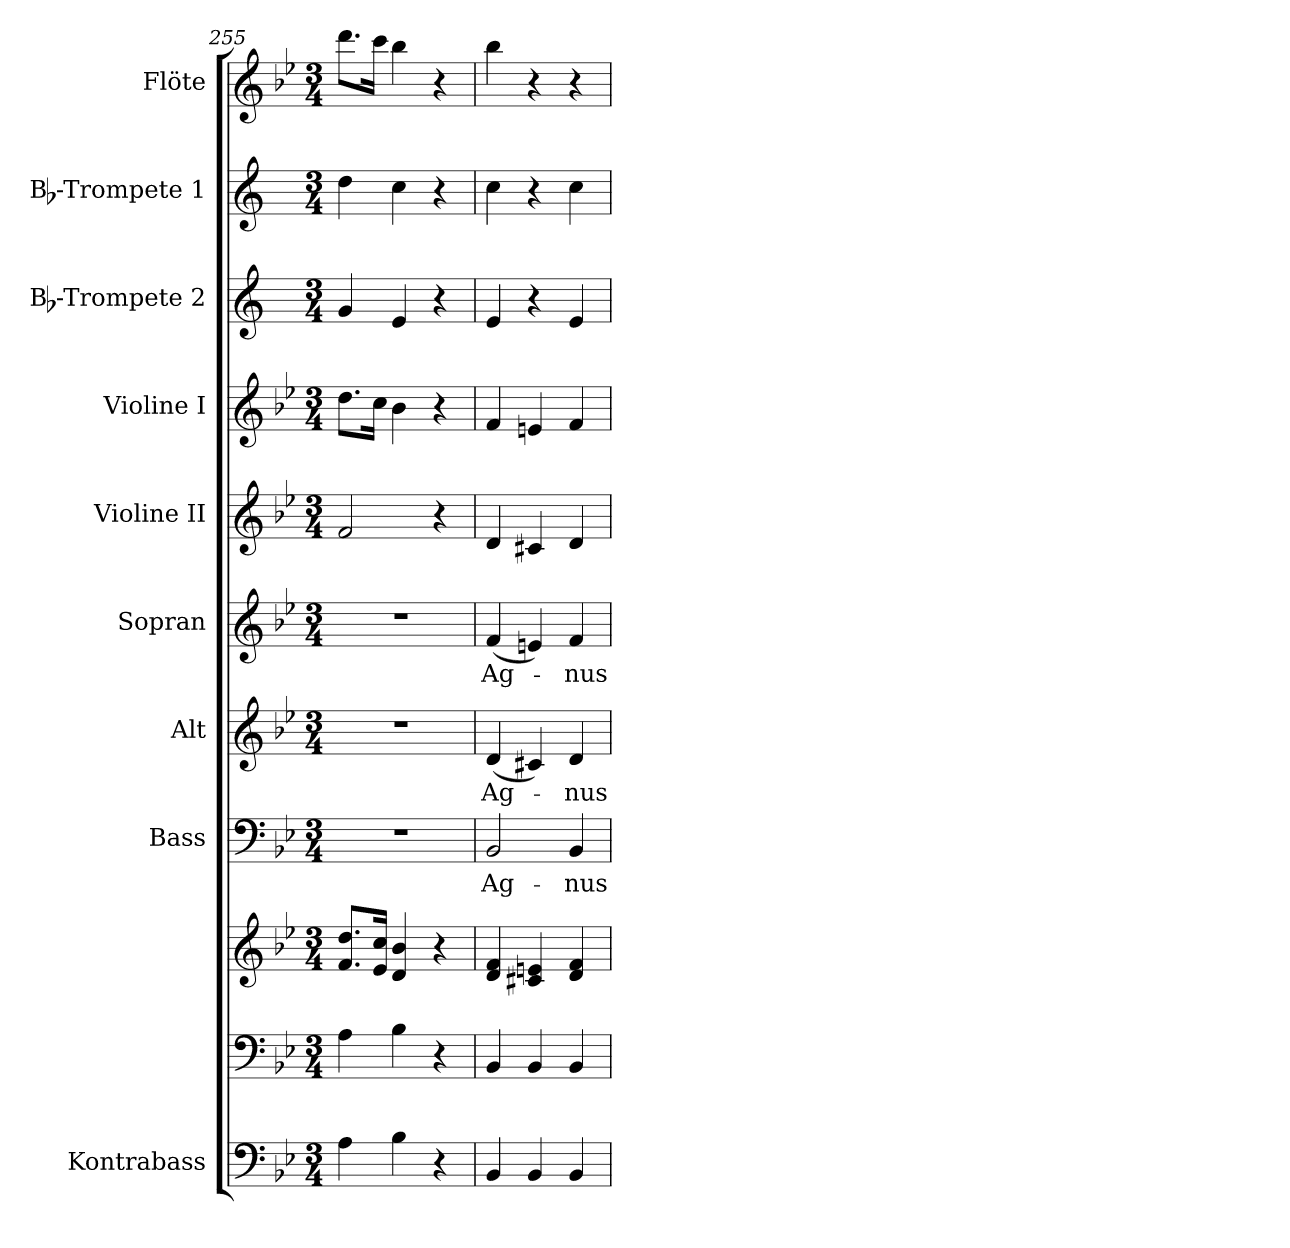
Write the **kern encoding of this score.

**kern	**kern	**kern	**kern	**text	**kern	**text	**kern	**text	**kern	**kern	**kern	**kern	**kern
*part10	*part9	*part9	*part8	*part8	*part7	*part7	*part6	*part6	*part5	*part4	*part3	*part2	*part1
*staff11	*staff10	*staff9	*staff8	*staff8	*staff7	*staff7	*staff6	*staff6	*staff5	*staff4	*staff3	*staff2	*staff1
*I"Kontrabass	*	*	*I"Bass	*	*I"Alt	*	*I"Sopran	*	*I"Violine II	*I"Violine I	*I"Bb-Trompete 2	*I"Bb-Trompete 1	*I"Flöte
*I'Kb.	*	*	*I'B.	*	*I'A.	*	*I'S.	*	*I'Vl. II	*I'Vl. I	*I'Bb Trp. 2	*I'Bb Trp. 1	*I'Fl.
*clefF4	*clefF4	*clefG2	*clefF4	*	*clefG2	*	*clefG2	*	*clefG2	*clefG2	*clefG2	*clefG2	*clefG2
*ITrd7c12	*	*	*	*	*	*	*	*	*	*	*ITrd1c2	*ITrd1c2	*
*k[b-e-]	*k[b-e-]	*k[b-e-]	*k[b-e-]	*	*k[b-e-]	*	*k[b-e-]	*	*k[b-e-]	*k[b-e-]	*k[b-e-]	*k[b-e-]	*k[b-e-]
*B-:	*B-:	*B-:	*B-:	*	*B-:	*	*B-:	*	*B-:	*B-:	*B-:	*B-:	*B-:
*M3/4	*M3/4	*M3/4	*M3/4	*	*M3/4	*	*M3/4	*	*M3/4	*M3/4	*M3/4	*M3/4	*M3/4
=255	=255	=255	=255	=255	=255	=255	=255	=255	=255	=255	=255	=255	=255
4AA\	4A\	8.f/ 8.dd/L	2.r	.	2.r	.	2.r	.	2f/	8.dd\L	4f/	4cc\	8.ddd\L
.	.	16e-/ 16cc/Jk	.	.	.	.	.	.	.	16cc\Jk	.	.	16ccc\Jk
4BB-\	4B-\	4d/ 4b-/	.	.	.	.	.	.	.	4b-\	4d/	4b-\	4bb-\
4r	4r	4r	.	.	.	.	.	.	4r	4r	4r	4r	4r
=256	=256	=256	=256	=256	=256	=256	=256	=256	=256	=256	=256	=256	=256
!	!	!	!	!LO:LY:b	!	!LO:LY:b	!	!LO:LY:b	!	!	!	!	!
4BBB-/	4BB-/	4d/ 4f/	2BB-/	Ag-	(<4d/	Ag-	(<4f/	Ag-	4d/	4f/	4d/	4b-\	4bb-\
4BBB-/	4BB-/	4c#X/ 4en/	.	.	4c#X/)	.	4en/)	.	4c#X/	4en/	4r	4r	4r
!	!	!	!	!LO:LY:b	!	!LO:LY:b	!	!LO:LY:b	!	!	!	!	!
4BBB-/	4BB-/	4d/ 4f/	4BB-/	-nus	4d/	-nus	4f/	-nus	4d/	4f/	4d/	4b-\	4r
=	=	=	=	=	=	=	=	=	=	=	=	=	=
*-	*-	*-	*-	*-	*-	*-	*-	*-	*-	*-	*-	*-	*-
